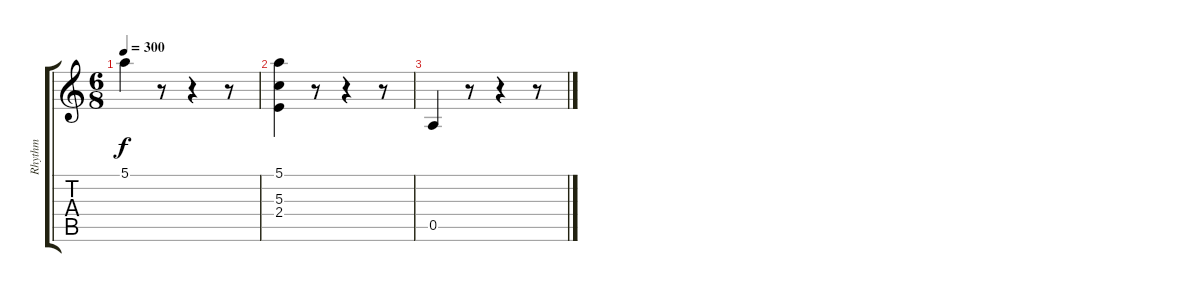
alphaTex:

\track ("Rhythm" "Rhythm") {instrument distortionguitar}
\staff {score tabs}
\tuning (E4 B3 G3 D3 A2 E2) {hide}
\ts (6 8)
\tempo 300
\clef g2
\ks c
5.1.4{dy f} r.8 r.4 r.8 |
(5.1 5.3 2.4).4 r.8 r.4 r.8 |
0.5.4 r.8 r.4 r.8
